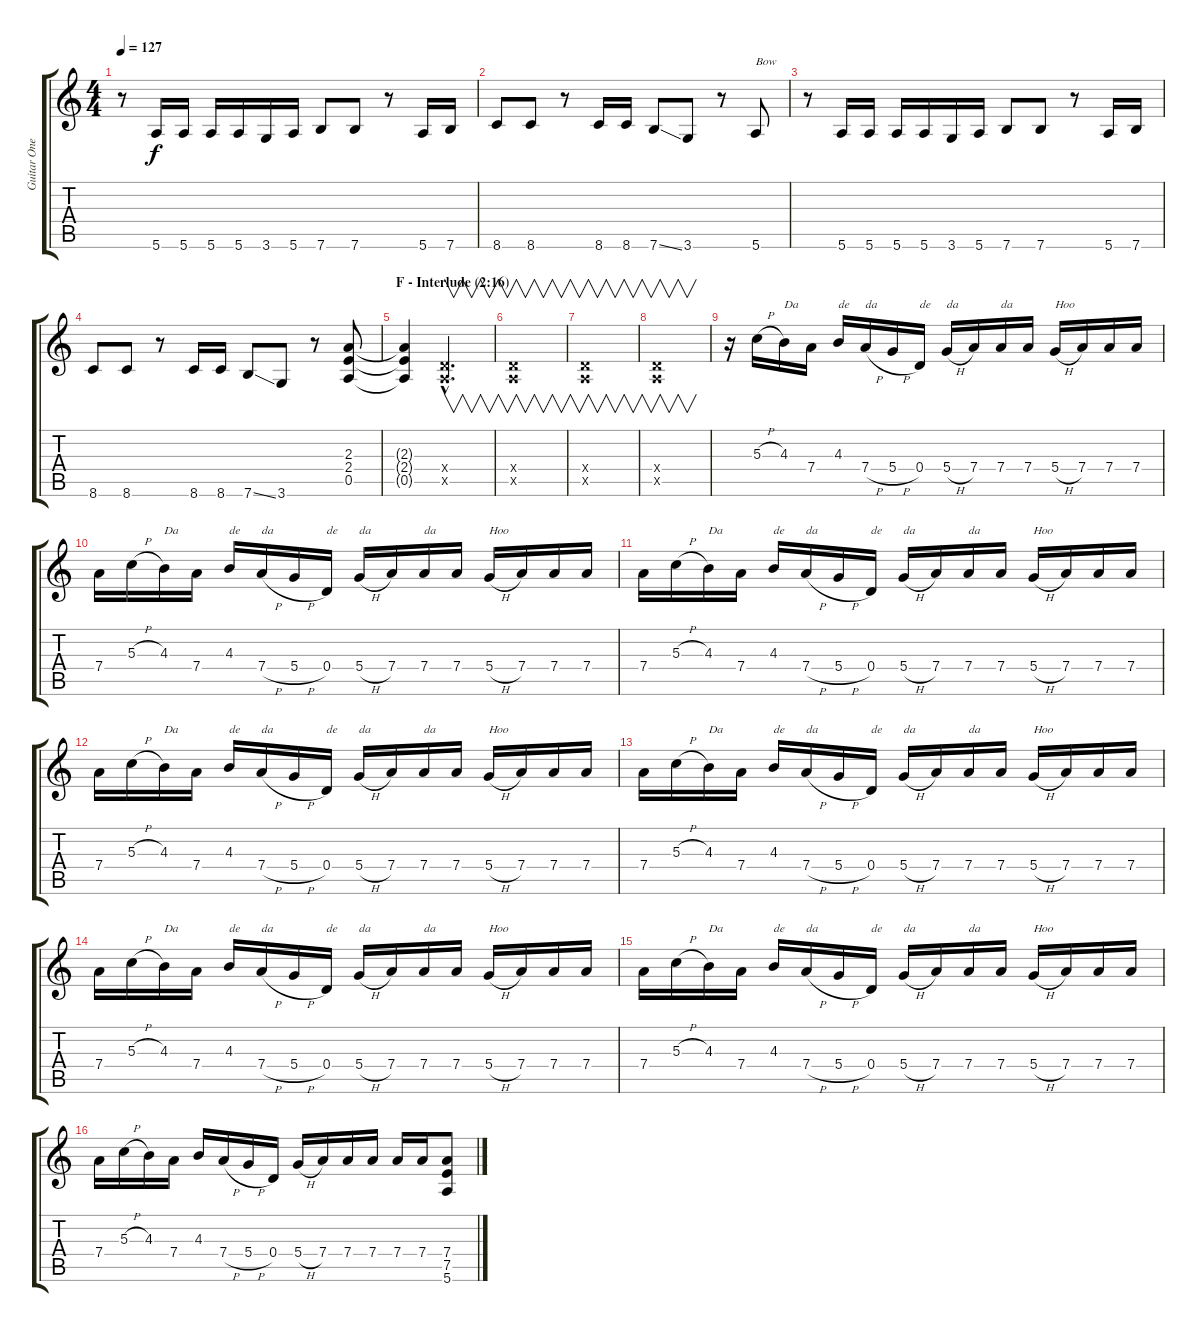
\track ("Guitar One" "Guitar One") {instrument distortionguitar}
\staff {score tabs}
\tuning (E4 B3 G3 D3 A2 E2) {hide}
\ts (4 4)
\tempo 127
\clef g2
\ks c
r.8{dy f} 5.6.16 5.6.16 5.6.16 5.6.16 3.6.16 5.6.16 7.6.8 7.6.8 r.8 5.6.16 7.6.16 |
8.6.8 8.6.8 r.8 8.6.16 8.6.16 7.6{ss}.8 3.6.8 r.8 5.6.8{txt "Bow"} |
r.8 5.6.16 5.6.16 5.6.16 5.6.16 3.6.16 5.6.16 7.6.8 7.6.8 r.8 5.6.16 7.6.16 |
8.6.8 8.6.8 r.8 8.6.16 8.6.16 7.6{ss}.8 3.6.8 r.8 (2.3 2.4 0.5).8 |
\section ("" "F - Interlude (2:16)")
(2.3{t} 2.4{t} 0.5{t}).4 (0.4{hac x} 0.5{hac x}).2{v d} |
(0.4{x} 0.5{x}).1{v} |
(0.4{x} 0.5{x}).1{v} |
(0.4{x} 0.5{x}).1{v} |
r.16 5.3{h}.16 4.3.16{txt "Da"} 7.4.16 4.3.16{txt "de"} 7.4{h}.16{txt "da"} 5.4{h}.16 0.4.16{txt "de"} 5.4{h}.16{txt "da"} 7.4.16 7.4.16{txt "da"} 7.4.16 5.4{h}.16{txt "Hoo"} 7.4.16 7.4.16 7.4.16 |
7.4.16 5.3{h}.16 4.3.16{txt "Da"} 7.4.16 4.3.16{txt "de"} 7.4{h}.16{txt "da"} 5.4{h}.16 0.4.16{txt "de"} 5.4{h}.16{txt "da"} 7.4.16 7.4.16{txt "da"} 7.4.16 5.4{h}.16{txt "Hoo"} 7.4.16 7.4.16 7.4.16 |
7.4.16 5.3{h}.16 4.3.16{txt "Da"} 7.4.16 4.3.16{txt "de"} 7.4{h}.16{txt "da"} 5.4{h}.16 0.4.16{txt "de"} 5.4{h}.16{txt "da"} 7.4.16 7.4.16{txt "da"} 7.4.16 5.4{h}.16{txt "Hoo"} 7.4.16 7.4.16 7.4.16 |
7.4.16 5.3{h}.16 4.3.16{txt "Da"} 7.4.16 4.3.16{txt "de"} 7.4{h}.16{txt "da"} 5.4{h}.16 0.4.16{txt "de"} 5.4{h}.16{txt "da"} 7.4.16 7.4.16{txt "da"} 7.4.16 5.4{h}.16{txt "Hoo"} 7.4.16 7.4.16 7.4.16 |
7.4.16 5.3{h}.16 4.3.16{txt "Da"} 7.4.16 4.3.16{txt "de"} 7.4{h}.16{txt "da"} 5.4{h}.16 0.4.16{txt "de"} 5.4{h}.16{txt "da"} 7.4.16 7.4.16{txt "da"} 7.4.16 5.4{h}.16{txt "Hoo"} 7.4.16 7.4.16 7.4.16 |
7.4.16 5.3{h}.16 4.3.16{txt "Da"} 7.4.16 4.3.16{txt "de"} 7.4{h}.16{txt "da"} 5.4{h}.16 0.4.16{txt "de"} 5.4{h}.16{txt "da"} 7.4.16 7.4.16{txt "da"} 7.4.16 5.4{h}.16{txt "Hoo"} 7.4.16 7.4.16 7.4.16 |
7.4.16 5.3{h}.16 4.3.16{txt "Da"} 7.4.16 4.3.16{txt "de"} 7.4{h}.16{txt "da"} 5.4{h}.16 0.4.16{txt "de"} 5.4{h}.16{txt "da"} 7.4.16 7.4.16{txt "da"} 7.4.16 5.4{h}.16{txt "Hoo"} 7.4.16 7.4.16 7.4.16 |
7.4.16 5.3{h}.16 4.3.16 7.4.16 4.3.16 7.4{h}.16 5.4{h}.16 0.4.16 5.4{h}.16 7.4.16 7.4.16 7.4.16 7.4.16 7.4.16 (7.4 7.5 5.6).8
